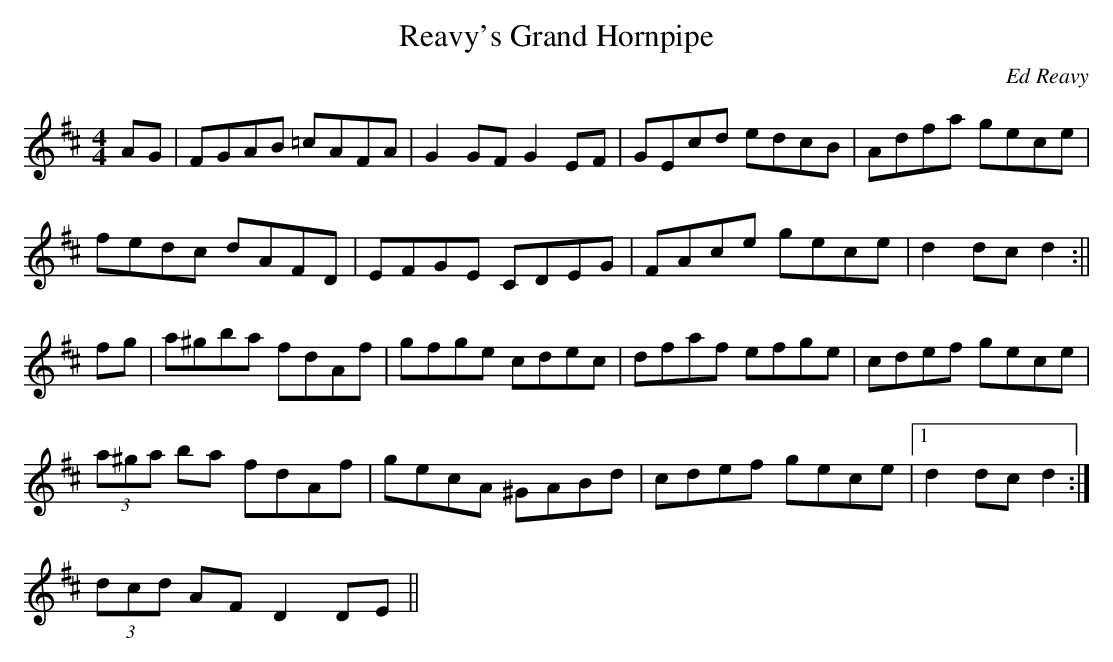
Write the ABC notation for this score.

X:1
T:Reavy's Grand Hornpipe
C:Ed Reavy
M:4/4
L:1/8
K:D
AG|FGAB =cAFA|G2 GF G2 EF|GEcd edcB|Adfa gece|
fedc dAFD|EFGE CDEG|FAce gece|d2 dc d2:||
fg|a^gba fdAf|gfge cdec|dfaf efge|cdef gece|
(3a^ga ba fdAf|gecA ^GABd|cdef gece|1d2 dc d2:|
2(3dcd AF D2 DE||
